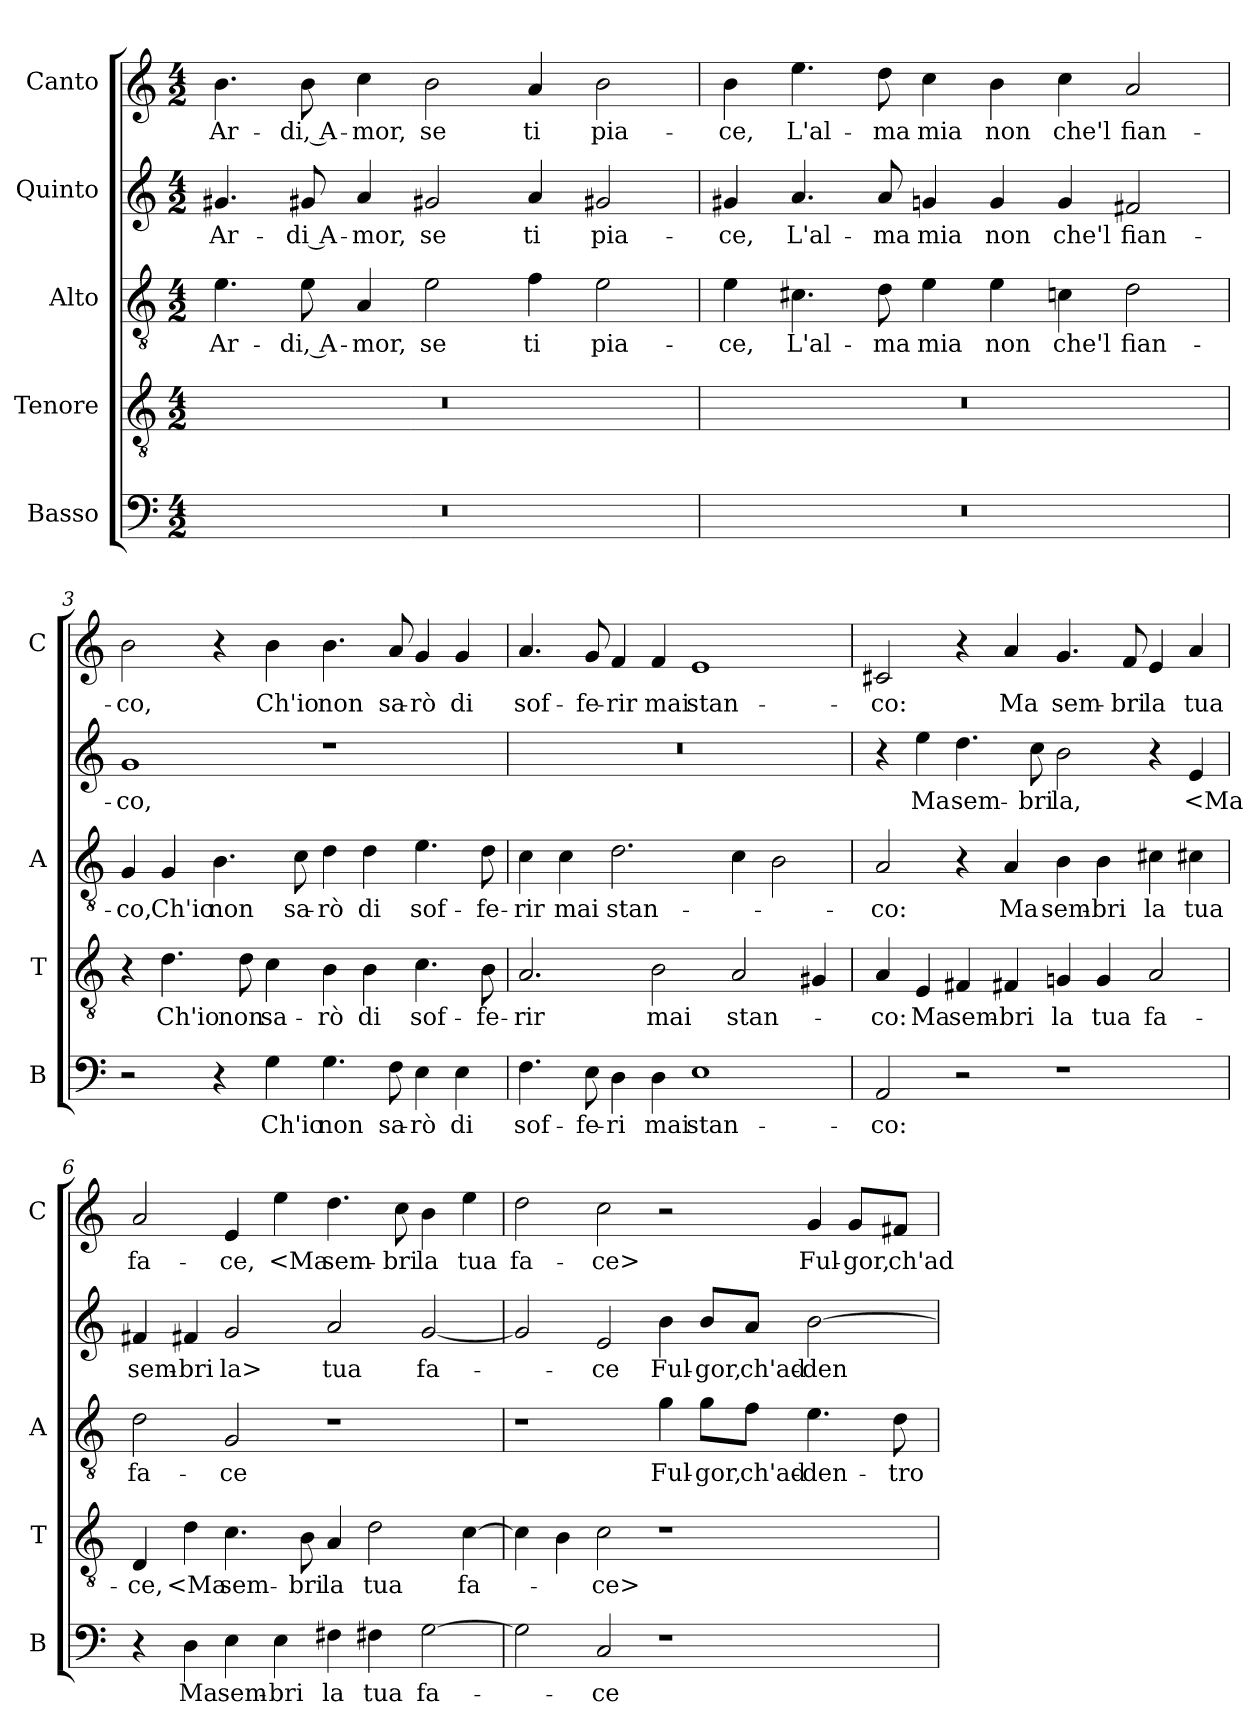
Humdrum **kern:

**kern	**text	**kern	**text	**kern	**text	**kern	**text	**kern	**text
*part5	*part5	*part4	*part4	*part3	*part3	*part2	*part2	*part1	*part1
*staff5	*staff5	*staff4	*staff4	*staff3	*staff3	*staff2	*staff2	*staff1	*staff1
*I"Basso	*	*I"Tenore	*	*I"Alto	*	*I"Quinto	*	*I"Canto	*
*I'B	*	*I'T	*	*I'A	*	*	*	*I'C	*
*clefF4	*	*clefGv2	*	*clefGv2	*	*clefG2	*	*clefG2	*
*k[]	*	*k[]	*	*k[]	*	*k[]	*	*k[]	*
*C:	*	*C:	*	*C:	*	*C:	*	*C:	*
*M4/2	*	*M4/2	*	*M4/2	*	*M4/2	*	*M4/2	*
=1	=1	=1	=1	=1	=1	=1	=1	=1	=1
0r	.	0r	.	4.e	Ar-	4.g#X	Ar-	4.b	Ar-
.	.	.	.	8e	-di, A-	8g#X	-di A-	8b	-di, A-
.	.	.	.	4A	-mor,	4a	-mor,	4cc	-mor,
.	.	.	.	2e	se	2g#X	se	2b	se
.	.	.	.	4f	ti	4a	ti	4a	ti
.	.	.	.	2e	pia-	2g#X	pia-	2b	pia-
=2	=2	=2	=2	=2	=2	=2	=2	=2	=2
0r	.	0r	.	4e	-ce,	4g#X	-ce,	4b	-ce,
.	.	.	.	4.c#X	L'al-	4.a	L'al-	4.ee	L'al-
.	.	.	.	8d	-ma	8a	-ma	8dd	-ma
.	.	.	.	4e	mia	4gn	mia	4cc	mia
.	.	.	.	4e	non	4g	non	4b	non
.	.	.	.	4cn	che'l	4g	che'l	4cc	che'l
.	.	.	.	2d	fian-	2f#X	fian-	2a	fian-
=3	=3	=3	=3	=3	=3	=3	=3	=3	=3
2r	.	4r	.	4G	-co,	1g	-co,	2b	-co,
.	.	4.d	Ch'io	4G	Ch'io	.	.	.	.
4r	.	.	.	4.B	non	.	.	4r	.
.	.	8d	non	.	.	.	.	.	.
4G	Ch'io	4c	sa-	.	.	.	.	4b	Ch'io
.	.	.	.	8c	sa-	.	.	.	.
4.G	non	4B	-rò	4d	-rò	1r	.	4.b	non
.	.	4B	di	4d	di	.	.	.	.
8F	sa-	.	.	.	.	.	.	8a	sa-
4E	-rò	4.c	sof-	4.e	sof-	.	.	4g	-rò
4E	di	.	.	.	.	.	.	4g	di
.	.	8B	-fe-	8d	-fe-	.	.	.	.
=4	=4	=4	=4	=4	=4	=4	=4	=4	=4
4.F	sof-	2.A	-rir	4c	-rir	0r	.	4.a	sof-
.	.	.	.	4c	mai	.	.	.	.
8E	-fe-	.	.	.	.	.	.	8g	-fe-
4D	-ri	.	.	2.d	stan-	.	.	4f	-rir
4D	mai	2B	mai	.	.	.	.	4f	mai
1E	stan-	.	.	.	.	.	.	1e	stan-
.	.	2A	stan-	4c	.	.	.	.	.
.	.	.	.	2B	.	.	.	.	.
.	.	4G#X	.	.	.	.	.	.	.
=5	=5	=5	=5	=5	=5	=5	=5	=5	=5
2AA	-co:	4A	-co:	2A	-co:	4r	.	2c#X	-co:
.	.	4E	Ma	.	.	4ee	Ma	.	.
2r	.	4F#X	sem-	4r	.	4.dd	sem-	4r	.
.	.	4F#X	-bri	4A	Ma	.	.	4a	Ma
.	.	.	.	.	.	8cc	-bri	.	.
1r	.	4Gn	la	4B	sem-	2b	la,	4.g	sem-
.	.	4G	tua	4B	-bri	.	.	.	.
.	.	.	.	.	.	.	.	8f	-bri
.	.	2A	fa-	4c#X	la	4r	.	4e	la
.	.	.	.	4c#X	tua	4e	<Ma	4a	tua
=6	=6	=6	=6	=6	=6	=6	=6	=6	=6
4r	.	4D	-ce,	2d	fa-	4f#X	sem-	2a	fa-
4D	Ma	4d	<Ma	.	.	4f#X	-bri	.	.
4E	sem-	4.c	sem-	2G	-ce	2g	la>	4e	-ce,
4E	-bri	.	.	.	.	.	.	4ee	<Ma
.	.	8B	-bri	.	.	.	.	.	.
4F#X	la	4A	la	1r	.	2a	tua	4.dd	sem-
4F#X	tua	2d	tua	.	.	.	.	.	.
.	.	.	.	.	.	.	.	8cc	-bri
[2G	fa-	.	.	.	.	[2g	fa-	4b	la
.	.	[4c	fa-	.	.	.	.	4ee	tua
=7	=7	=7	=7	=7	=7	=7	=7	=7	=7
2G]	.	4c]	.	1r	.	2g]	.	2dd	fa-
.	.	4B	.	.	.	.	.	.	.
2C	-ce	2c	-ce>	.	.	2e	-ce	2cc	-ce>
1r	.	1r	.	4g	Ful-	4b	Ful-	2r	.
.	.	.	.	8g\L	-gor,	8b/L	-gor,	.	.
.	.	.	.	8f\J	ch'ad-	8a/J	ch'ad-	.	.
.	.	.	.	4.e	-den-	[2b	-den-	4g	Ful-
.	.	.	.	.	.	.	.	8g/L	-gor,
.	.	.	.	8d	-tro	.	.	8f#X/J	ch'ad-
=	=	=	=	=	=	=	=	=	=
*-	*-	*-	*-	*-	*-	*-	*-	*-	*-
